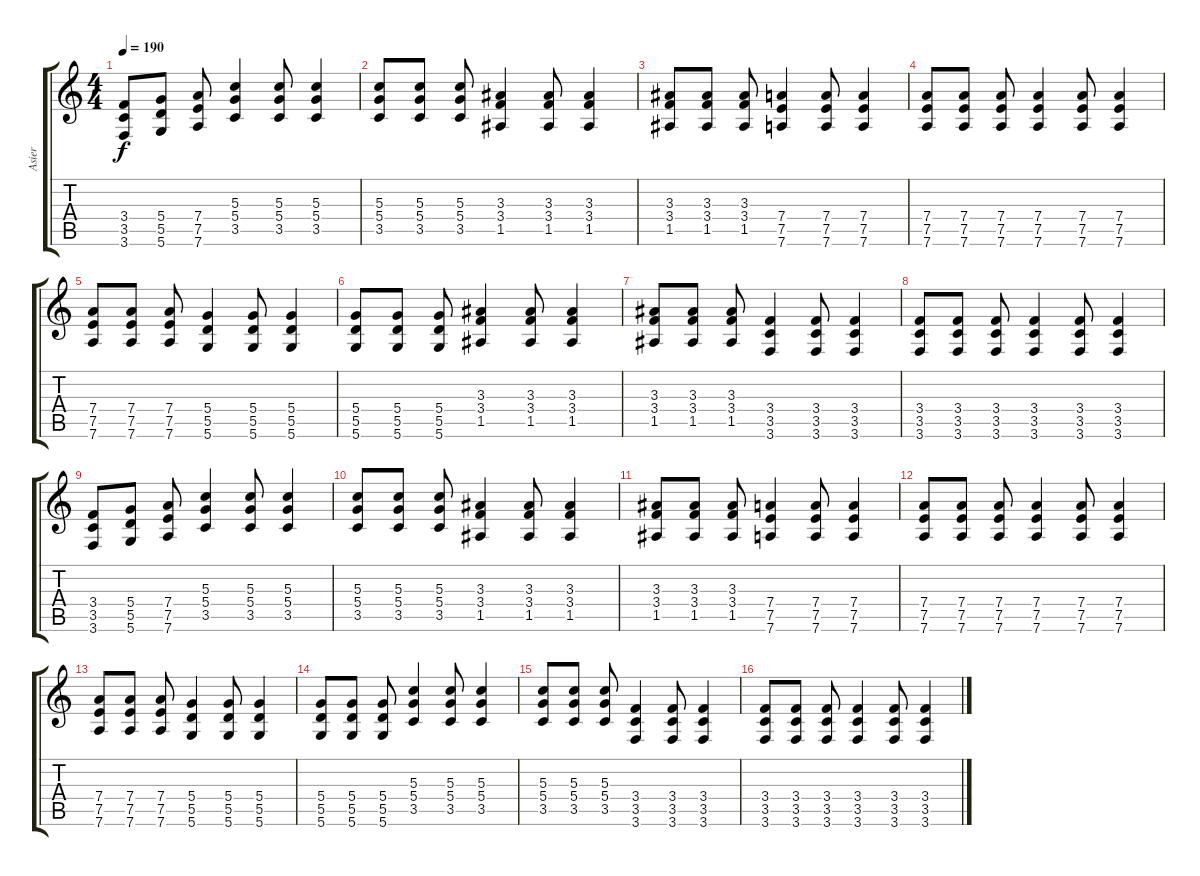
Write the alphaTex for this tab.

\track ("Asier" "Asier") {instrument distortionguitar}
\staff {score tabs}
\tuning (E4 B3 G3 D3 A2 D2) {hide}
\ts (4 4)
\tempo 190
\clef g2
\ks c
(3.4 3.5 3.6).8{dy f} (5.4 5.5 5.6).8 (7.4 7.5 7.6).8 (5.3 5.4 3.5).4 (5.3 5.4 3.5).8 (5.3 5.4 3.5).4 |
(5.3 5.4 3.5).8 (5.3 5.4 3.5).8 (5.3 5.4 3.5).8 (3.3 3.4 1.5).4 (3.3 3.4 1.5).8 (3.3 3.4 1.5).4 |
(3.3 3.4 1.5).8 (3.3 3.4 1.5).8 (3.3 3.4 1.5).8 (7.4 7.5 7.6).4 (7.4 7.5 7.6).8 (7.4 7.5 7.6).4 |
(7.4 7.5 7.6).8 (7.4 7.5 7.6).8 (7.4 7.5 7.6).8 (7.4 7.5 7.6).4 (7.4 7.5 7.6).8 (7.4 7.5 7.6).4 |
(7.4 7.5 7.6).8 (7.4 7.5 7.6).8 (7.4 7.5 7.6).8 (5.4 5.5 5.6).4 (5.4 5.5 5.6).8 (5.4 5.5 5.6).4 |
(5.4 5.5 5.6).8 (5.4 5.5 5.6).8 (5.4 5.5 5.6).8 (3.3 3.4 1.5).4 (3.3 3.4 1.5).8 (3.3 3.4 1.5).4 |
(3.3 3.4 1.5).8 (3.3 3.4 1.5).8 (3.3 3.4 1.5).8 (3.4 3.5 3.6).4 (3.4 3.5 3.6).8 (3.4 3.5 3.6).4 |
(3.4 3.5 3.6).8 (3.4 3.5 3.6).8 (3.4 3.5 3.6).8 (3.4 3.5 3.6).4 (3.4 3.5 3.6).8 (3.4 3.5 3.6).4 |
(3.4 3.5 3.6).8 (5.4 5.5 5.6).8 (7.4 7.5 7.6).8 (5.3 5.4 3.5).4 (5.3 5.4 3.5).8 (5.3 5.4 3.5).4 |
(5.3 5.4 3.5).8 (5.3 5.4 3.5).8 (5.3 5.4 3.5).8 (3.3 3.4 1.5).4 (3.3 3.4 1.5).8 (3.3 3.4 1.5).4 |
(3.3 3.4 1.5).8 (3.3 3.4 1.5).8 (3.3 3.4 1.5).8 (7.4 7.5 7.6).4 (7.4 7.5 7.6).8 (7.4 7.5 7.6).4 |
(7.4 7.5 7.6).8 (7.4 7.5 7.6).8 (7.4 7.5 7.6).8 (7.4 7.5 7.6).4 (7.4 7.5 7.6).8 (7.4 7.5 7.6).4 |
(7.4 7.5 7.6).8 (7.4 7.5 7.6).8 (7.4 7.5 7.6).8 (5.4 5.5 5.6).4 (5.4 5.5 5.6).8 (5.4 5.5 5.6).4 |
(5.4 5.5 5.6).8 (5.4 5.5 5.6).8 (5.4 5.5 5.6).8 (5.3 5.4 3.5).4 (5.3 5.4 3.5).8 (5.3 5.4 3.5).4 |
(5.3 5.4 3.5).8 (5.3 5.4 3.5).8 (5.3 5.4 3.5).8 (3.4 3.5 3.6).4 (3.4 3.5 3.6).8 (3.4 3.5 3.6).4 |
(3.4 3.5 3.6).8 (3.4 3.5 3.6).8 (3.4 3.5 3.6).8 (3.4 3.5 3.6).4 (3.4 3.5 3.6).8 (3.4 3.5 3.6).4
